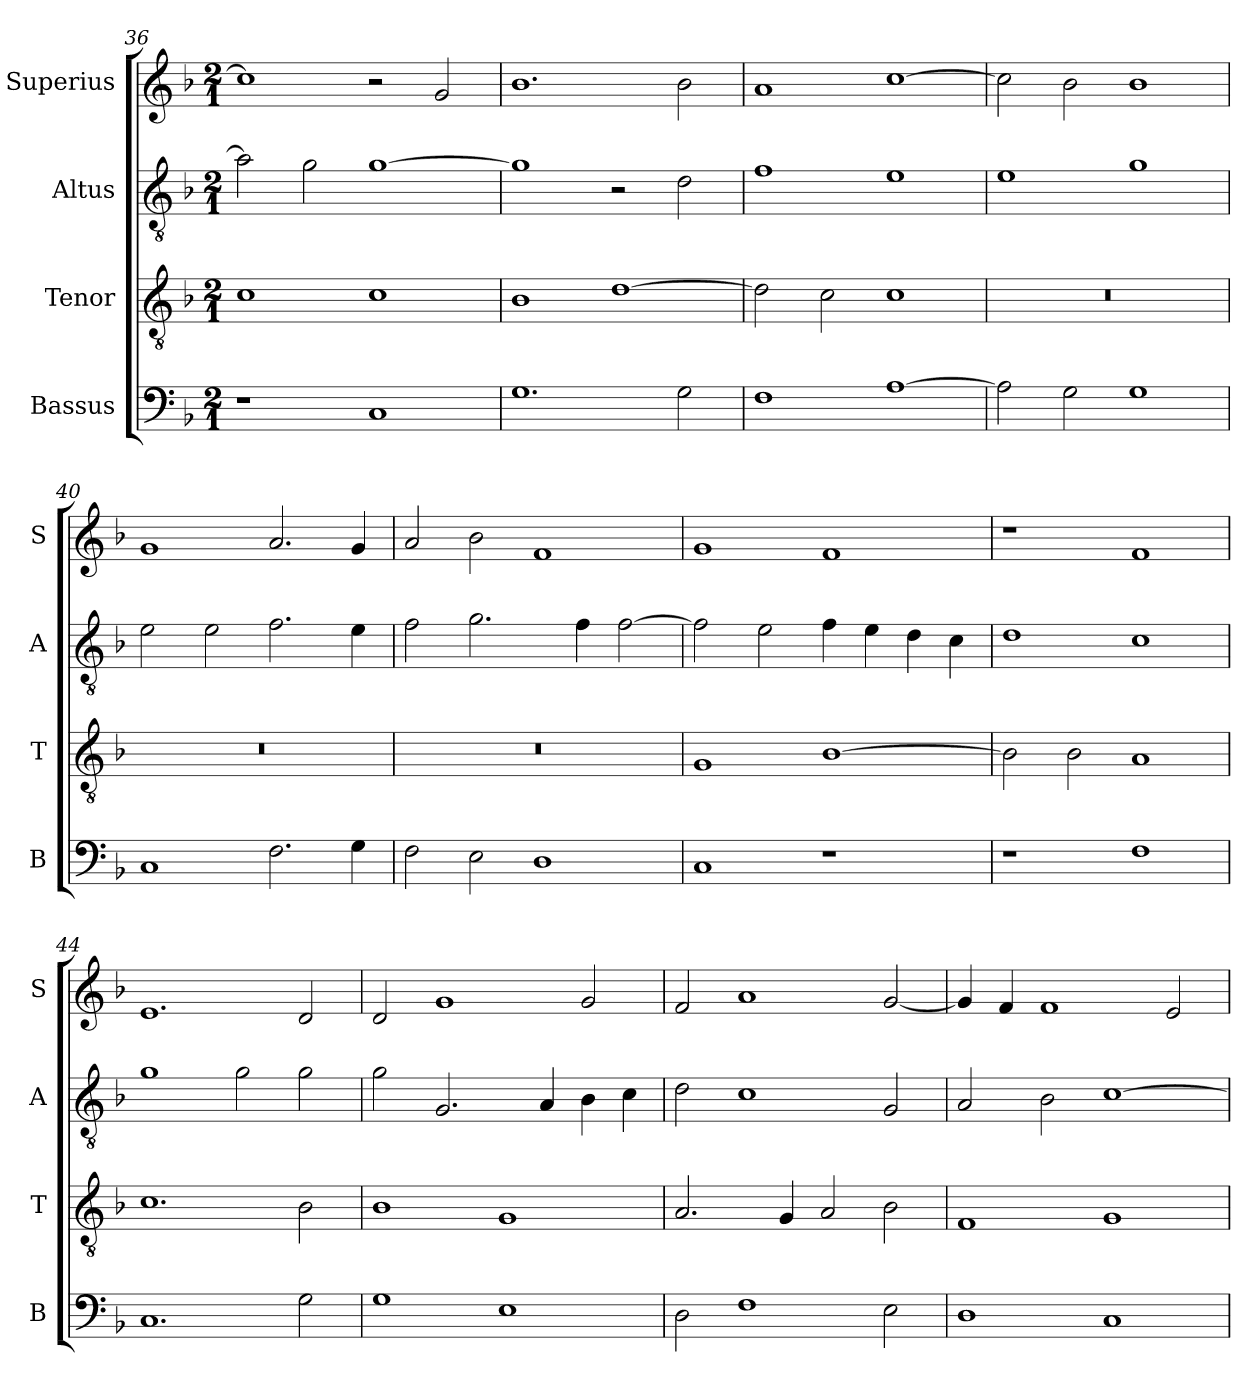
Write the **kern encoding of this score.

**kern	**kern	**kern	**kern
*part4	*part3	*part2	*part1
*staff4	*staff3	*staff2	*staff1
*I"Bassus	*I"Tenor	*I"Altus	*I"Superius
*I'B	*I'T	*I'A	*I'S
*clefF4	*clefGv2	*clefGv2	*clefG2
*k[b-]	*k[b-]	*k[b-]	*k[b-]
*F:	*F:	*F:	*F:
*M2/1	*M2/1	*M2/1	*M2/1
=36	=36	=36	=36
1r	1c	2a]	1cc]
.	.	2g	.
1C	1c	[1g	2r
.	.	.	2g
=37	=37	=37	=37
1.G	1B-	1g]	1.b-
.	[1d	2r	.
2G	.	2d	2b-
=38	=38	=38	=38
1F	2d]	1f	1a
.	2c	.	.
[1A	1c	1e	[1cc
=39	=39	=39	=39
2A]	0r	1e	2cc]
2G	.	.	2b-
1G	.	1g	1b-
=40	=40	=40	=40
1C	0r	2e	1g
.	.	2e	.
2.F	.	2.f	2.a
4G	.	4e	4g
=41	=41	=41	=41
2F	0r	2f	2a
2E	.	2.g	2b-
1D	.	.	1f
.	.	4f	.
.	.	[2f	.
=42	=42	=42	=42
1C	1G	2f]	1g
.	.	2e	.
1r	[1B-	4f	1f
.	.	4e	.
.	.	4d	.
.	.	4c	.
=43	=43	=43	=43
1r	2B-]	1d	1r
.	2B-	.	.
1F	1A	1c	1f
=44	=44	=44	=44
1.C	1.c	1g	1.e
.	.	2g	.
2G	2B-	2g	2d
=45	=45	=45	=45
1G	1B-	2g	2d
.	.	2.G	1g
1E	1G	.	.
.	.	4A	.
.	.	4B-	2g
.	.	4c	.
=46	=46	=46	=46
2D	2.A	2d	2f
1F	.	1c	1a
.	4G	.	.
.	2A	.	.
2E	2B-	2G	[2g
=47	=47	=47	=47
1D	1F	2A	4g]
.	.	.	4f
.	.	2B-	1f
1C	1G	[1c	.
.	.	.	2e
=	=	=	=
*-	*-	*-	*-
